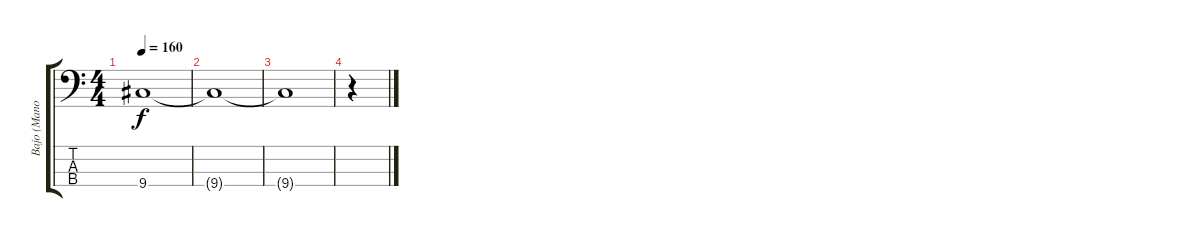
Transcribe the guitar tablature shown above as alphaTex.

\track ("Bajo (Manolo Jauregui)" "Bajo (Mano") {instrument electricbassfinger}
\staff {score tabs}
\tuning (G2 D2 A1 E1) {hide}
\ts (4 4)
\tempo 160
\clef f4
\ks c
9.4{t}.1{dy f} |
9.4{t}.1 |
9.4{t}.1 |
r.4
